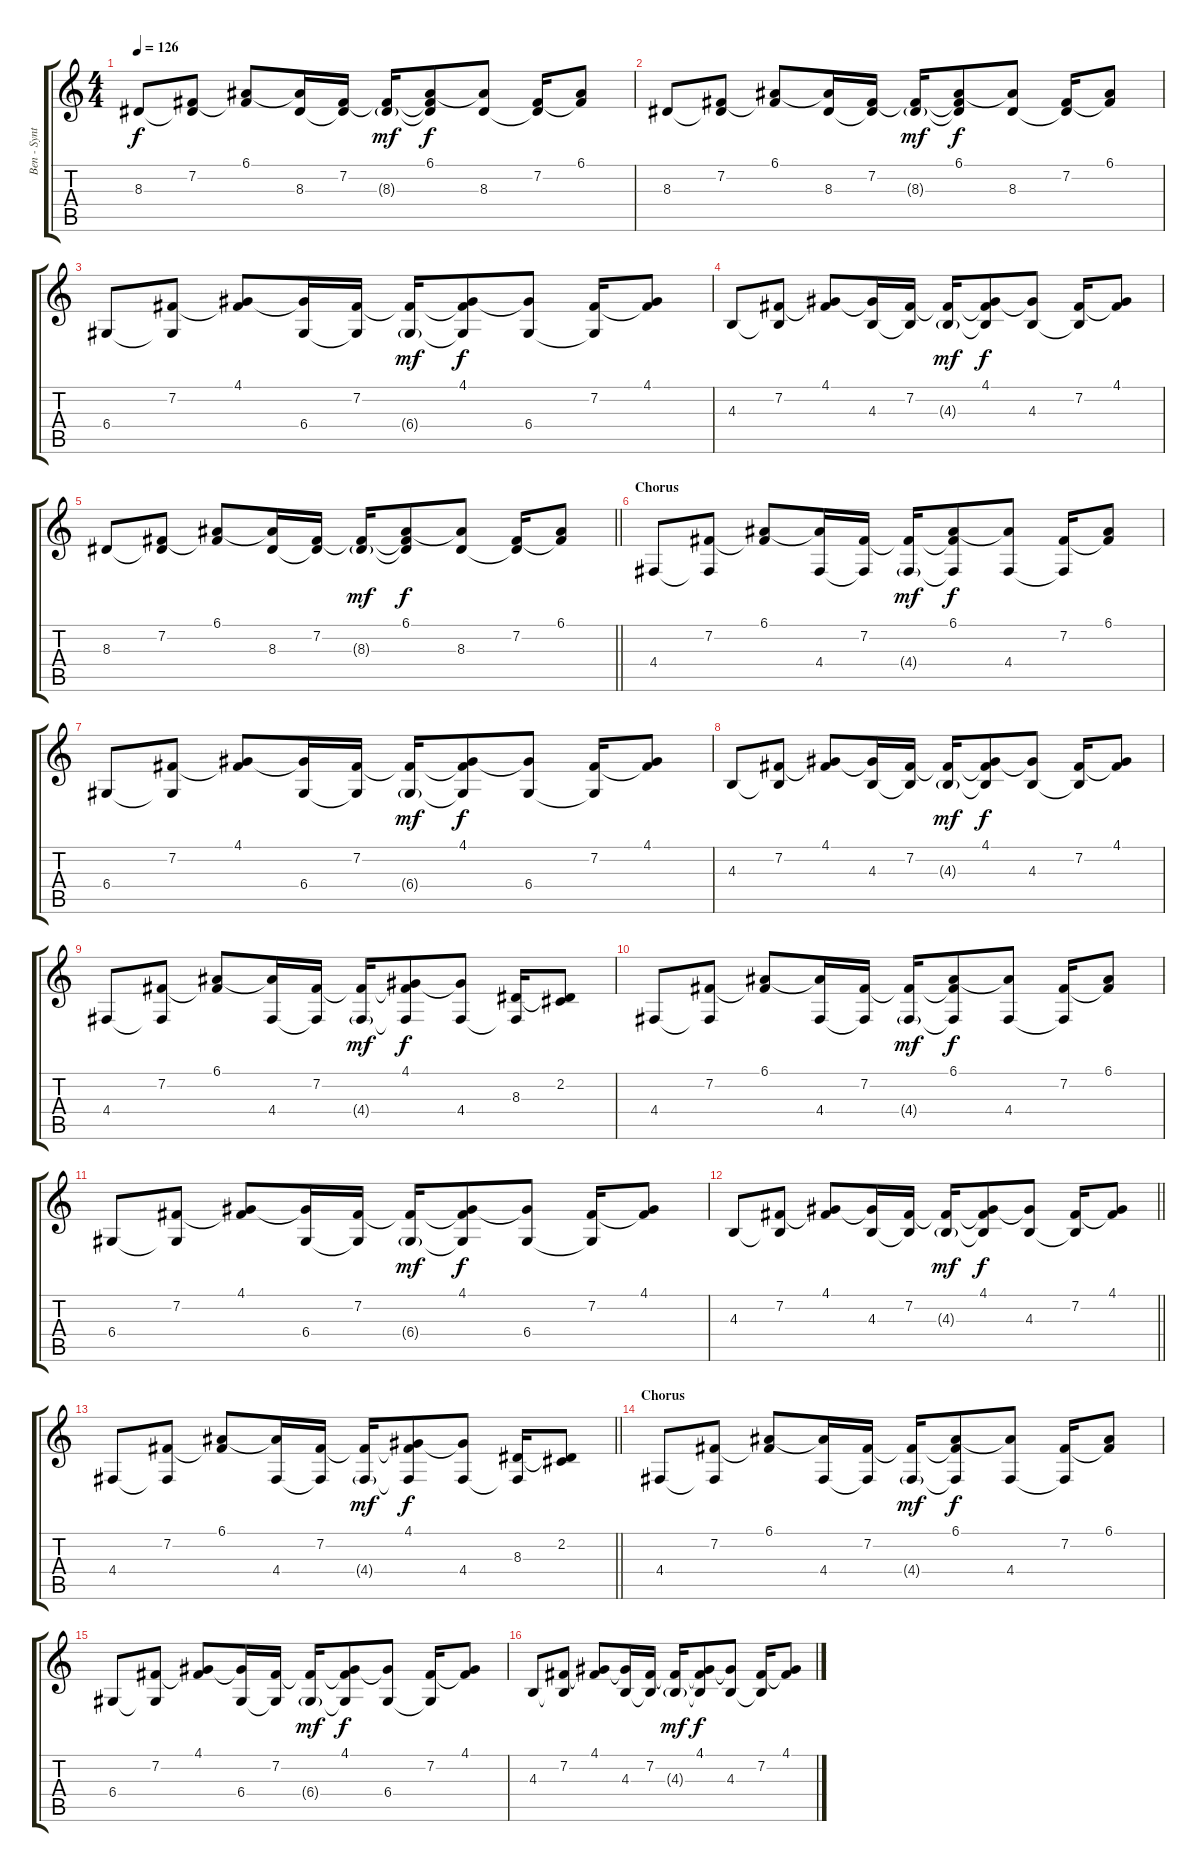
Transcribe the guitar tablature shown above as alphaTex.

\track ("Ben - Synth 2" "Ben - Synt") {instrument lead8bassandlead}
\staff {score tabs}
\tuning (E4 B3 G3 D3 A2 E2) {hide}
\ts (4 4)
\tempo 126
\clef g2
\ks c
8.3.8{dy f} (7.2 8.3{t}).8 (6.1 7.2{t}).8 (6.1{t} 8.3).16 (7.2 8.3{t}).16 (7.2{t} 8.3{g}).16{dy mf} (6.1 7.2{t} 8.3{t}).8{dy f} (6.1{t} 8.3).8 (7.2 8.3{t}).16 (6.1 7.2{t}).8 |
8.3.8 (7.2 8.3{t}).8 (6.1 7.2{t}).8 (6.1{t} 8.3).16 (7.2 8.3{t}).16 (7.2{t} 8.3{g}).16{dy mf} (6.1 7.2{t} 8.3{t}).8{dy f} (6.1{t} 8.3).8 (7.2 8.3{t}).16 (6.1 7.2{t}).8 |
6.4.8 (7.2 6.4{t}).8 (4.1 7.2{t}).8 (4.1{t} 6.4).16 (7.2 6.4{t}).16 (7.2{t} 6.4{g}).16{dy mf} (4.1 7.2{t} 6.4{t}).8{dy f} (4.1{t} 6.4).8 (7.2 6.4{t}).16 (4.1 7.2{t}).8 |
4.3.8 (7.2 4.3{t}).8 (4.1 7.2{t}).8 (4.1{t} 4.3).16 (7.2 4.3{t}).16 (7.2{t} 4.3{g}).16{dy mf} (4.1 7.2{t} 4.3{t}).8{dy f} (4.1{t} 4.3).8 (7.2 4.3{t}).16 (4.1 7.2{t}).8 |
\barLineRight lightlight
8.3.8 (7.2 8.3{t}).8 (6.1 7.2{t}).8 (6.1{t} 8.3).16 (7.2 8.3{t}).16 (7.2{t} 8.3{g}).16{dy mf} (6.1 7.2{t} 8.3{t}).8{dy f} (6.1{t} 8.3).8 (7.2 8.3{t}).16 (6.1 7.2{t}).8 |
\section ("" "Chorus")
4.4.8{volume 4} (7.2 4.4{t}).8 (6.1 7.2{t}).8 (6.1{t} 4.4).16 (7.2 4.4{t}).16 (7.2{t} 4.4{g}).16{dy mf} (6.1 7.2{t} 4.4{t}).8{dy f} (6.1{t} 4.4).8 (7.2 4.4{t}).16 (6.1 7.2{t}).8 |
6.4.8 (7.2 6.4{t}).8 (4.1 7.2{t}).8 (4.1{t} 6.4).16 (7.2 6.4{t}).16 (7.2{t} 6.4{g}).16{dy mf} (4.1 7.2{t} 6.4{t}).8{dy f} (4.1{t} 6.4).8 (7.2 6.4{t}).16 (4.1 7.2{t}).8 |
4.3.8 (7.2 4.3{t}).8 (4.1 7.2{t}).8 (4.1{t} 4.3).16 (7.2 4.3{t}).16 (7.2{t} 4.3{g}).16{dy mf} (4.1 7.2{t} 4.3{t}).8{dy f} (4.1{t} 4.3).8 (7.2 4.3{t}).16 (4.1 7.2{t}).8 |
4.4.8 (7.2 4.4{t}).8 (6.1 7.2{t}).8 (6.1{t} 4.4).16 (7.2 4.4{t}).16 (7.2{t} 4.4{g}).16{dy mf} (4.1 7.2{t} 4.4{t}).8{dy f} (4.1{t} 4.4).8 (8.3 4.4{t}).16 (2.2 8.3{t}).8 |
4.4.8 (7.2 4.4{t}).8 (6.1 7.2{t}).8 (6.1{t} 4.4).16 (7.2 4.4{t}).16 (7.2{t} 4.4{g}).16{dy mf} (6.1 7.2{t} 4.4{t}).8{dy f} (6.1{t} 4.4).8 (7.2 4.4{t}).16 (6.1 7.2{t}).8 |
6.4.8 (7.2 6.4{t}).8 (4.1 7.2{t}).8 (4.1{t} 6.4).16 (7.2 6.4{t}).16 (7.2{t} 6.4{g}).16{dy mf} (4.1 7.2{t} 6.4{t}).8{dy f} (4.1{t} 6.4).8 (7.2 6.4{t}).16 (4.1 7.2{t}).8 |
\barLineRight lightlight
4.3.8 (7.2 4.3{t}).8 (4.1 7.2{t}).8 (4.1{t} 4.3).16 (7.2 4.3{t}).16 (7.2{t} 4.3{g}).16{dy mf} (4.1 7.2{t} 4.3{t}).8{dy f} (4.1{t} 4.3).8 (7.2 4.3{t}).16 (4.1 7.2{t}).8 |
\barLineRight lightlight
4.4.8 (7.2 4.4{t}).8 (6.1 7.2{t}).8 (6.1{t} 4.4).16 (7.2 4.4{t}).16 (7.2{t} 4.4{g}).16{dy mf} (4.1 7.2{t} 4.4{t}).8{dy f} (4.1{t} 4.4).8 (8.3 4.4{t}).16 (2.2 8.3{t}).8 |
\section ("" "Chorus")
4.4.8{volume 4} (7.2 4.4{t}).8 (6.1 7.2{t}).8 (6.1{t} 4.4).16 (7.2 4.4{t}).16 (7.2{t} 4.4{g}).16{dy mf} (6.1 7.2{t} 4.4{t}).8{dy f} (6.1{t} 4.4).8 (7.2 4.4{t}).16 (6.1 7.2{t}).8 |
6.4.8 (7.2 6.4{t}).8 (4.1 7.2{t}).8 (4.1{t} 6.4).16 (7.2 6.4{t}).16 (7.2{t} 6.4{g}).16{dy mf} (4.1 7.2{t} 6.4{t}).8{dy f} (4.1{t} 6.4).8 (7.2 6.4{t}).16 (4.1 7.2{t}).8 |
4.3.8 (7.2 4.3{t}).8 (4.1 7.2{t}).8 (4.1{t} 4.3).16 (7.2 4.3{t}).16 (7.2{t} 4.3{g}).16{dy mf} (4.1 7.2{t} 4.3{t}).8{dy f} (4.1{t} 4.3).8 (7.2 4.3{t}).16 (4.1 7.2{t}).8
